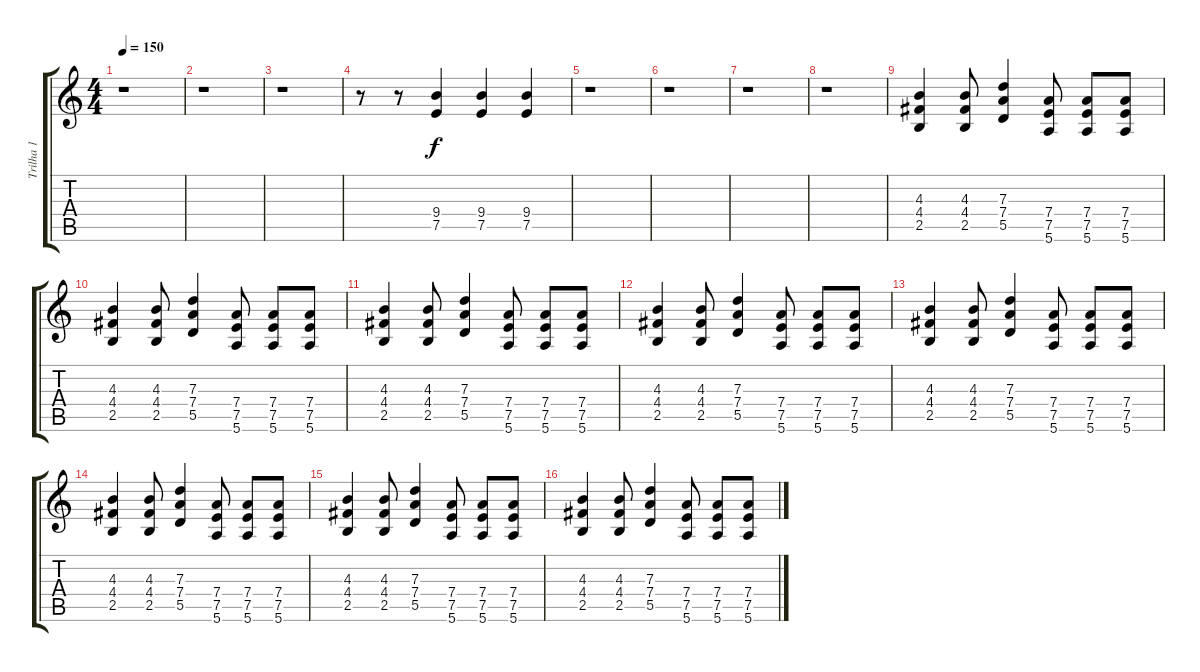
\track ("Trilha 1" "Trilha 1") {instrument distortionguitar}
\staff {score tabs}
\tuning (E4 B3 G3 D3 A2 E2) {hide}
\ts (4 4)
\tempo 150
\clef g2
\ks c
r.1{dy f instrument electricguitarclean} |
r.1 |
r.1 |
r.8 r.8 (9.4 7.5).4 (9.4 7.5).4 (9.4 7.5).4 |
r.1{instrument distortionguitar} |
r.1 |
r.1 |
r.1 |
(4.3 4.4 2.5).4 (4.3 4.4 2.5).8 (7.3 7.4 5.5).4 (7.4 7.5 5.6).8 (7.4 7.5 5.6).8 (7.4 7.5 5.6).8 |
(4.3 4.4 2.5).4 (4.3 4.4 2.5).8 (7.3 7.4 5.5).4 (7.4 7.5 5.6).8 (7.4 7.5 5.6).8 (7.4 7.5 5.6).8 |
(4.3 4.4 2.5).4 (4.3 4.4 2.5).8 (7.3 7.4 5.5).4 (7.4 7.5 5.6).8 (7.4 7.5 5.6).8 (7.4 7.5 5.6).8 |
(4.3 4.4 2.5).4 (4.3 4.4 2.5).8 (7.3 7.4 5.5).4 (7.4 7.5 5.6).8 (7.4 7.5 5.6).8 (7.4 7.5 5.6).8 |
(4.3 4.4 2.5).4 (4.3 4.4 2.5).8 (7.3 7.4 5.5).4 (7.4 7.5 5.6).8 (7.4 7.5 5.6).8 (7.4 7.5 5.6).8 |
(4.3 4.4 2.5).4 (4.3 4.4 2.5).8 (7.3 7.4 5.5).4 (7.4 7.5 5.6).8 (7.4 7.5 5.6).8 (7.4 7.5 5.6).8 |
(4.3 4.4 2.5).4 (4.3 4.4 2.5).8 (7.3 7.4 5.5).4 (7.4 7.5 5.6).8 (7.4 7.5 5.6).8 (7.4 7.5 5.6).8 |
(4.3 4.4 2.5).4 (4.3 4.4 2.5).8 (7.3 7.4 5.5).4 (7.4 7.5 5.6).8 (7.4 7.5 5.6).8 (7.4 7.5 5.6).8
